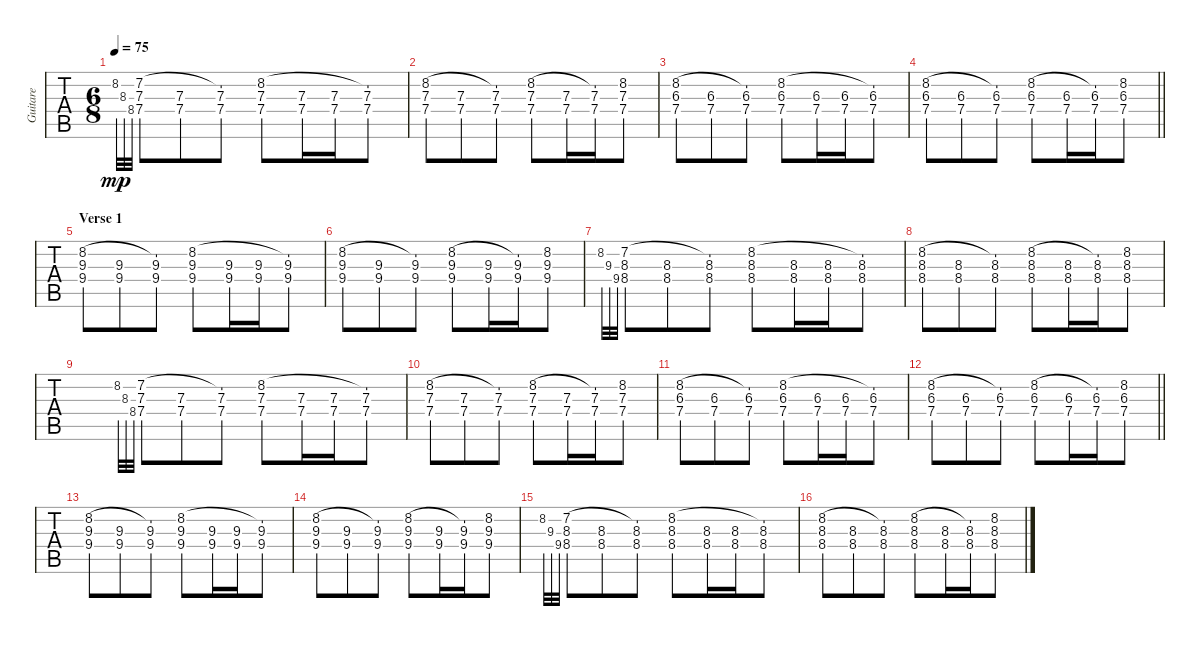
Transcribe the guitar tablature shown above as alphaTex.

\track ("Guitare" "Guitare") {solo instrument overdrivenguitar}
\staff {tabs}
\tuning (E4 B3 G3 D3 A2 E2) {hide}
\ts (6 8)
\tempo 75
\clef g2
\ks c
8.2.32{gr onbeat dy mp} 8.3.32{gr onbeat} 8.4.32{gr onbeat} (7.2 7.3 7.4).8 (7.3 7.4).8 (7.2{t} 7.3 7.4).8 (8.2 7.3 7.4).8 (7.3 7.4).16 (7.3 7.4).16 (8.2{t} 7.3 7.4).8 |
(8.2 7.3 7.4).8 (7.3 7.4).8 (8.2{t} 7.3 7.4).8 (8.2 7.3 7.4).8 (7.3 7.4).16 (8.2{t} 7.3 7.4).16 (8.2 7.3 7.4).8 |
(8.2 6.3 7.4).8 (6.3 7.4).8 (8.2{t} 6.3 7.4).8 (8.2 6.3 7.4).8 (6.3 7.4).16 (6.3 7.4).16 (8.2{t} 6.3 7.4).8 |
\barLineRight lightlight
(8.2 6.3 7.4).8 (6.3 7.4).8 (8.2{t} 6.3 7.4).8 (8.2 6.3 7.4).8 (6.3 7.4).16 (8.2{t} 6.3 7.4).16 (8.2 6.3 7.4).8 |
\section ("" "Verse 1")
(8.2 9.3 9.4).8 (9.3 9.4).8 (8.2{t} 9.3 9.4).8 (8.2 9.3 9.4).8 (9.3 9.4).16 (9.3 9.4).16 (8.2{t} 9.3 9.4).8 |
(8.2 9.3 9.4).8 (9.3 9.4).8 (8.2{t} 9.3 9.4).8 (8.2 9.3 9.4).8 (9.3 9.4).16 (8.2{t} 9.3 9.4).16 (8.2 9.3 9.4).8 |
8.2.32{gr onbeat} 9.3.32{gr onbeat} 9.4.32{gr onbeat} (7.2 8.3 8.4).8 (8.3 8.4).8 (7.2{t} 8.3 8.4).8 (8.2 8.3 8.4).8 (8.3 8.4).16 (8.3 8.4).16 (8.2{t} 8.3 8.4).8 |
(8.2 8.3 8.4).8 (8.3 8.4).8 (8.2{t} 8.3 8.4).8 (8.2 8.3 8.4).8 (8.3 8.4).16 (8.2{t} 8.3 8.4).16 (8.2 8.3 8.4).8 |
8.2.32{gr onbeat} 8.3.32{gr onbeat} 8.4.32{gr onbeat} (7.2 7.3 7.4).8 (7.3 7.4).8 (7.2{t} 7.3 7.4).8 (8.2 7.3 7.4).8 (7.3 7.4).16 (7.3 7.4).16 (8.2{t} 7.3 7.4).8 |
(8.2 7.3 7.4).8 (7.3 7.4).8 (8.2{t} 7.3 7.4).8 (8.2 7.3 7.4).8 (7.3 7.4).16 (8.2{t} 7.3 7.4).16 (8.2 7.3 7.4).8 |
(8.2 6.3 7.4).8 (6.3 7.4).8 (8.2{t} 6.3 7.4).8 (8.2 6.3 7.4).8 (6.3 7.4).16 (6.3 7.4).16 (8.2{t} 6.3 7.4).8 |
\barLineRight lightlight
(8.2 6.3 7.4).8 (6.3 7.4).8 (8.2{t} 6.3 7.4).8 (8.2 6.3 7.4).8 (6.3 7.4).16 (8.2{t} 6.3 7.4).16 (8.2 6.3 7.4).8 |
(8.2 9.3 9.4).8 (9.3 9.4).8 (8.2{t} 9.3 9.4).8 (8.2 9.3 9.4).8 (9.3 9.4).16 (9.3 9.4).16 (8.2{t} 9.3 9.4).8 |
(8.2 9.3 9.4).8 (9.3 9.4).8 (8.2{t} 9.3 9.4).8 (8.2 9.3 9.4).8 (9.3 9.4).16 (8.2{t} 9.3 9.4).16 (8.2 9.3 9.4).8 |
8.2.32{gr onbeat} 9.3.32{gr onbeat} 9.4.32{gr onbeat} (7.2 8.3 8.4).8 (8.3 8.4).8 (7.2{t} 8.3 8.4).8 (8.2 8.3 8.4).8 (8.3 8.4).16 (8.3 8.4).16 (8.2{t} 8.3 8.4).8 |
(8.2 8.3 8.4).8 (8.3 8.4).8 (8.2{t} 8.3 8.4).8 (8.2 8.3 8.4).8 (8.3 8.4).16 (8.2{t} 8.3 8.4).16 (8.2 8.3 8.4).8
